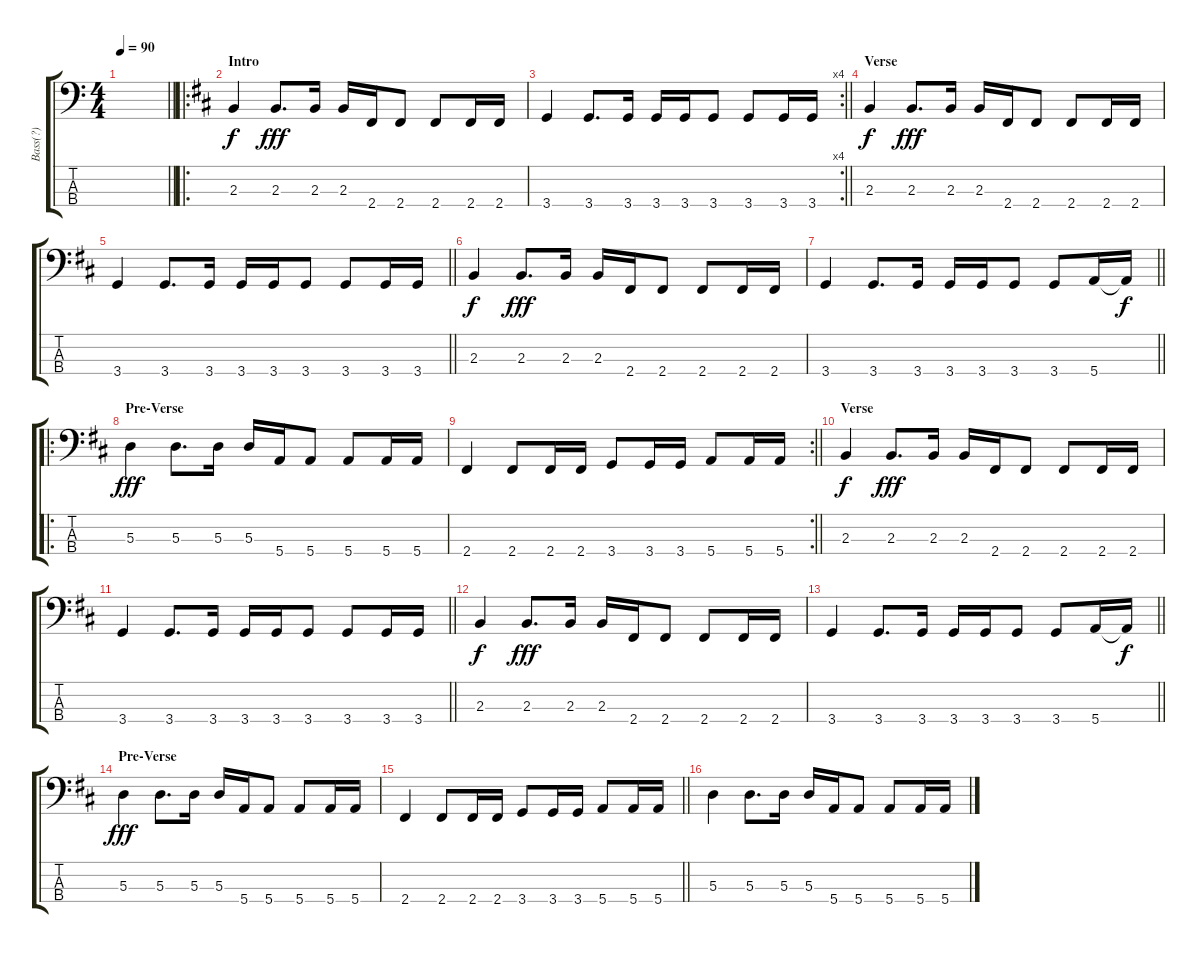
\track ("Bass(?)" "Bass(?)") {instrument electricbassfinger}
\staff {score tabs}
\tuning (G2 D2 A1 E1) {hide}
\ts (4 4)
\tempo 90
\clef f4
\barLineRight lightlight
\ks c
|
\ro
\section ("" "Intro")
\ks d
2.3.4 2.3.8{d dy fff} 2.3.16 2.3.16 2.4.16 2.4.8 2.4.8 2.4.16 2.4.16 |
\rc 4
\barLineRight lightlight
3.4.4 3.4.8{d} 3.4.16 3.4.16 3.4.16 3.4.8 3.4.8 3.4.16 3.4.16 |
\section ("" "Verse")
2.3.4{dy f} 2.3.8{d dy fff} 2.3.16 2.3.16 2.4.16 2.4.8 2.4.8 2.4.16 2.4.16 |
\barLineRight lightlight
3.4.4 3.4.8{d} 3.4.16 3.4.16 3.4.16 3.4.8 3.4.8 3.4.16 3.4.16 |
2.3.4{dy f} 2.3.8{d dy fff} 2.3.16 2.3.16 2.4.16 2.4.8 2.4.8 2.4.16 2.4.16 |
\barLineRight lightlight
3.4.4 3.4.8{d} 3.4.16 3.4.16 3.4.16 3.4.8 3.4.8 5.4.16 5.4{t}.16{dy f} |
\ro
\section ("" "Pre-Verse")
5.3.4{dy fff} 5.3.8{d} 5.3.16 5.3.16 5.4.16 5.4.8 5.4.8 5.4.16 5.4.16 |
\rc 2
\barLineRight lightlight
2.4.4 2.4.8 2.4.16 2.4.16 3.4.8 3.4.16 3.4.16 5.4.8 5.4.16 5.4.16 |
\section ("" "Verse")
2.3.4{dy f} 2.3.8{d dy fff} 2.3.16 2.3.16 2.4.16 2.4.8 2.4.8 2.4.16 2.4.16 |
\barLineRight lightlight
3.4.4 3.4.8{d} 3.4.16 3.4.16 3.4.16 3.4.8 3.4.8 3.4.16 3.4.16 |
2.3.4{dy f} 2.3.8{d dy fff} 2.3.16 2.3.16 2.4.16 2.4.8 2.4.8 2.4.16 2.4.16 |
\barLineRight lightlight
3.4.4 3.4.8{d} 3.4.16 3.4.16 3.4.16 3.4.8 3.4.8 5.4.16 5.4{t}.16{dy f} |
\section ("" "Pre-Verse")
5.3.4{dy fff} 5.3.8{d} 5.3.16 5.3.16 5.4.16 5.4.8 5.4.8 5.4.16 5.4.16 |
\barLineRight lightlight
2.4.4 2.4.8 2.4.16 2.4.16 3.4.8 3.4.16 3.4.16 5.4.8 5.4.16 5.4.16 |
5.3.4 5.3.8{d} 5.3.16 5.3.16 5.4.16 5.4.8 5.4.8 5.4.16 5.4.16
